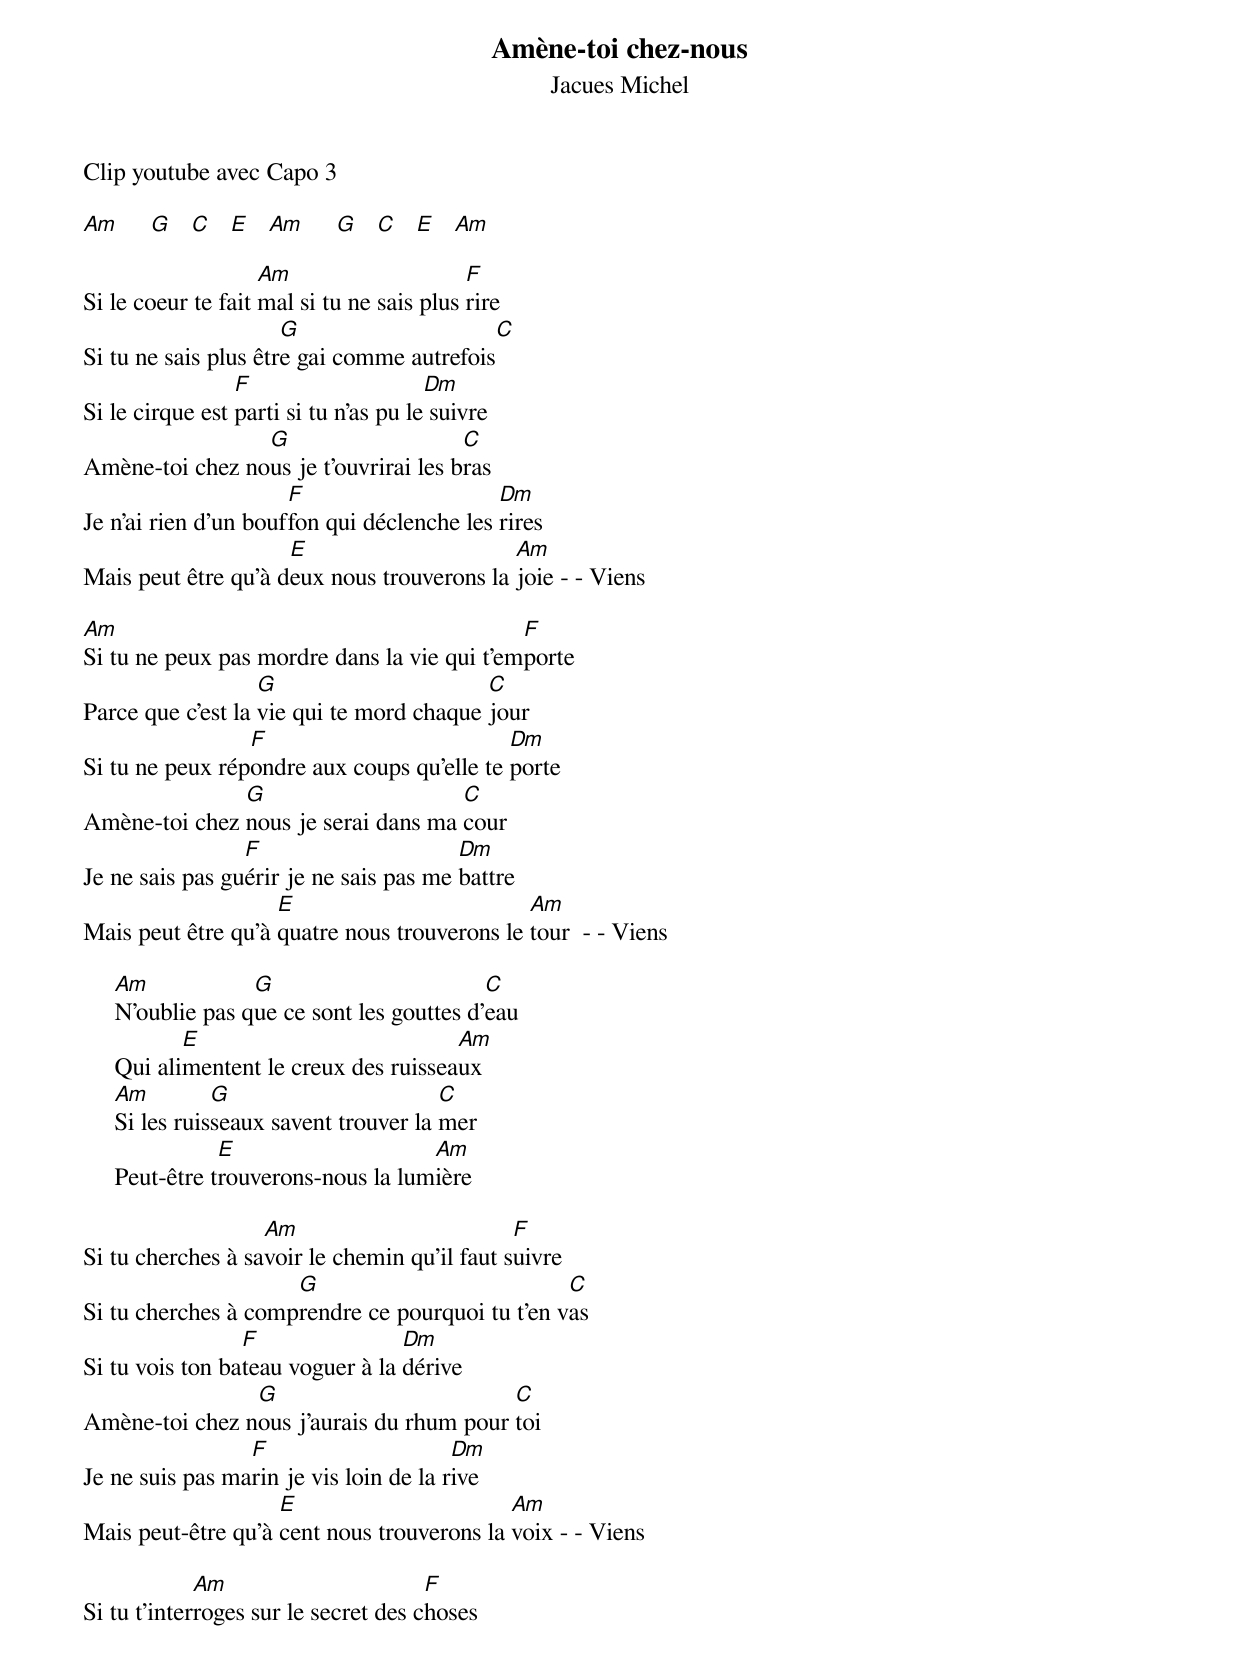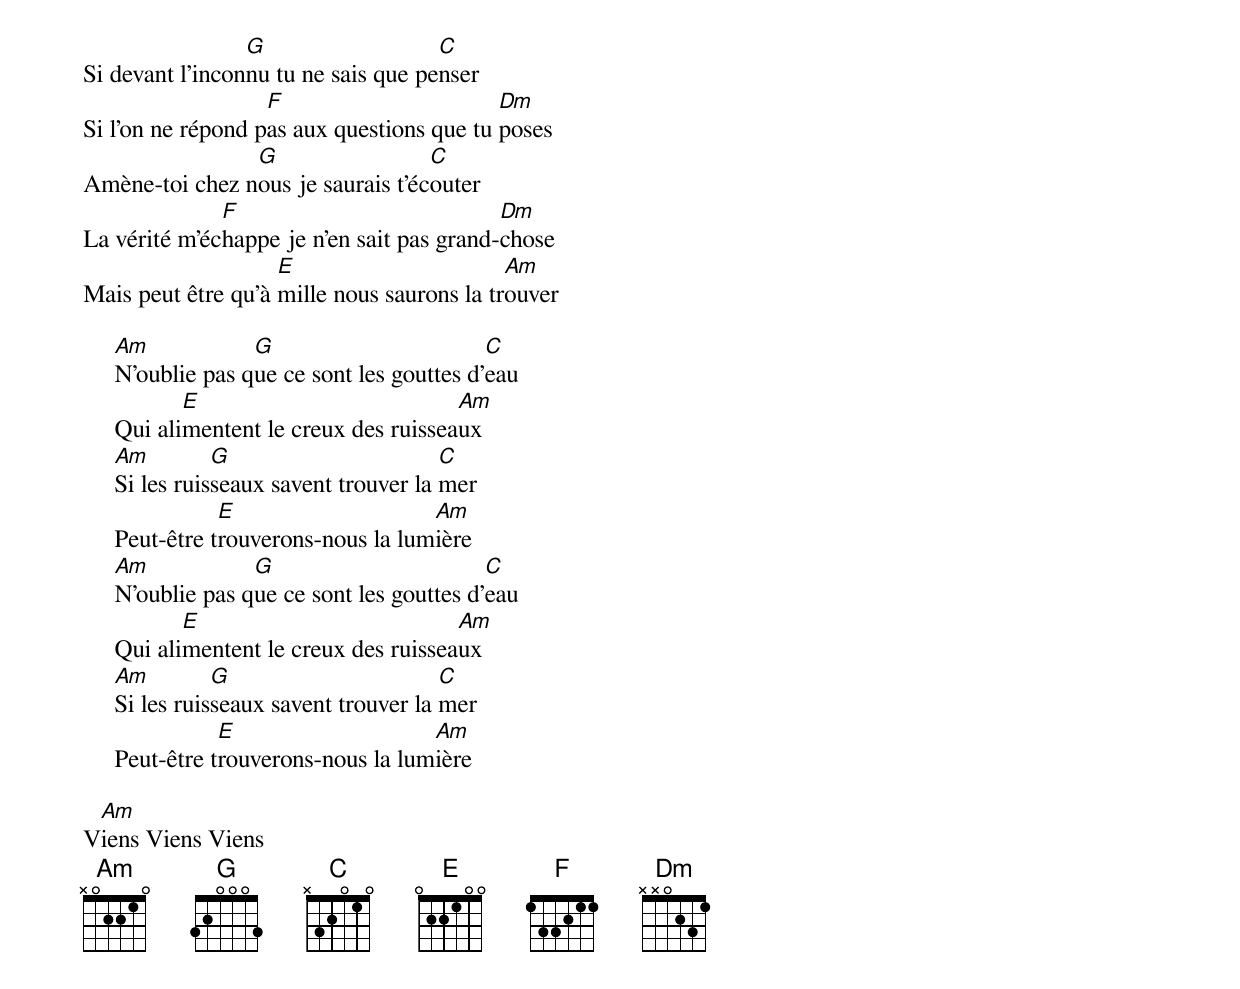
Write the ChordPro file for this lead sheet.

{t:Amène-toi chez-nous}
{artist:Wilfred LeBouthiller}
{st:Jacues Michel}

<a href="https://www.youtube.com/watch?v=iy6YfKOsZLc" target="_blank">Clip youtube avec Capo 3</a>

[Am]     [G]   [C]   [E]   [Am]     [G]   [C]   [E]   [Am]

Si le coeur te fait [Am]mal si tu ne sais plus [F]rire
Si tu ne sais plus êtr[G]e gai comme autrefois[C]
Si le cirque est [F]parti si tu n'as pu le[Dm] suivre
Amène-toi chez no[G]us je t'ouvrirai les b[C]ras
Je n'ai rien d'un bouf[F]fon qui déclenche les [Dm]rires
Mais peut être qu'à d[E]eux nous trouverons la [Am]joie - - Viens

[Am]Si tu ne peux pas mordre dans la vie qui t'em[F]porte
Parce que c'est la [G]vie qui te mord chaque [C]jour
Si tu ne peux rép[F]ondre aux coups qu'elle te [Dm]porte
Amène-toi chez [G]nous je serai dans ma [C]cour
Je ne sais pas gu[F]érir je ne sais pas me [Dm]battre
Mais peut être qu'à [E]quatre nous trouverons le [Am]tour  - - Viens

     [Am]N'oublie pas q[G]ue ce sont les gouttes d'[C]eau
     Qui ali[E]mentent le creux des ruissea[Am]ux
     [Am]Si les ruis[G]seaux savent trouver la [C]mer
     Peut-être t[E]rouverons-nous la lum[Am]ière

Si tu cherches à sa[Am]voir le chemin qu'il faut s[F]uivre
Si tu cherches à comp[G]rendre ce pourquoi tu t'en v[C]as
Si tu vois ton ba[F]teau voguer à la [Dm]dérive
Amène-toi chez n[G]ous j'aurais du rhum pour [C]toi
Je ne suis pas ma[F]rin je vis loin de la r[Dm]ive
Mais peut-être qu'à [E]cent nous trouverons la [Am]voix - - Viens

Si tu t'inter[Am]roges sur le secret des c[F]hoses
Si devant l'incon[G]nu tu ne sais que pe[C]nser
Si l'on ne répond p[F]as aux questions que tu [Dm]poses
Amène-toi chez n[G]ous je saurais t'éc[C]outer
La vérité m'éc[F]happe je n'en sait pas grand-[Dm]chose
Mais peut être qu'à [E]mille nous saurons la tr[Am]ouver

     [Am]N'oublie pas q[G]ue ce sont les gouttes d'[C]eau
     Qui ali[E]mentent le creux des ruissea[Am]ux
     [Am]Si les ruis[G]seaux savent trouver la [C]mer
     Peut-être t[E]rouverons-nous la lum[Am]ière
     [Am]N'oublie pas q[G]ue ce sont les gouttes d'[C]eau
     Qui ali[E]mentent le creux des ruissea[Am]ux
     [Am]Si les ruis[G]seaux savent trouver la [C]mer
     Peut-être t[E]rouverons-nous la lum[Am]ière

V[Am]iens Viens Viens
